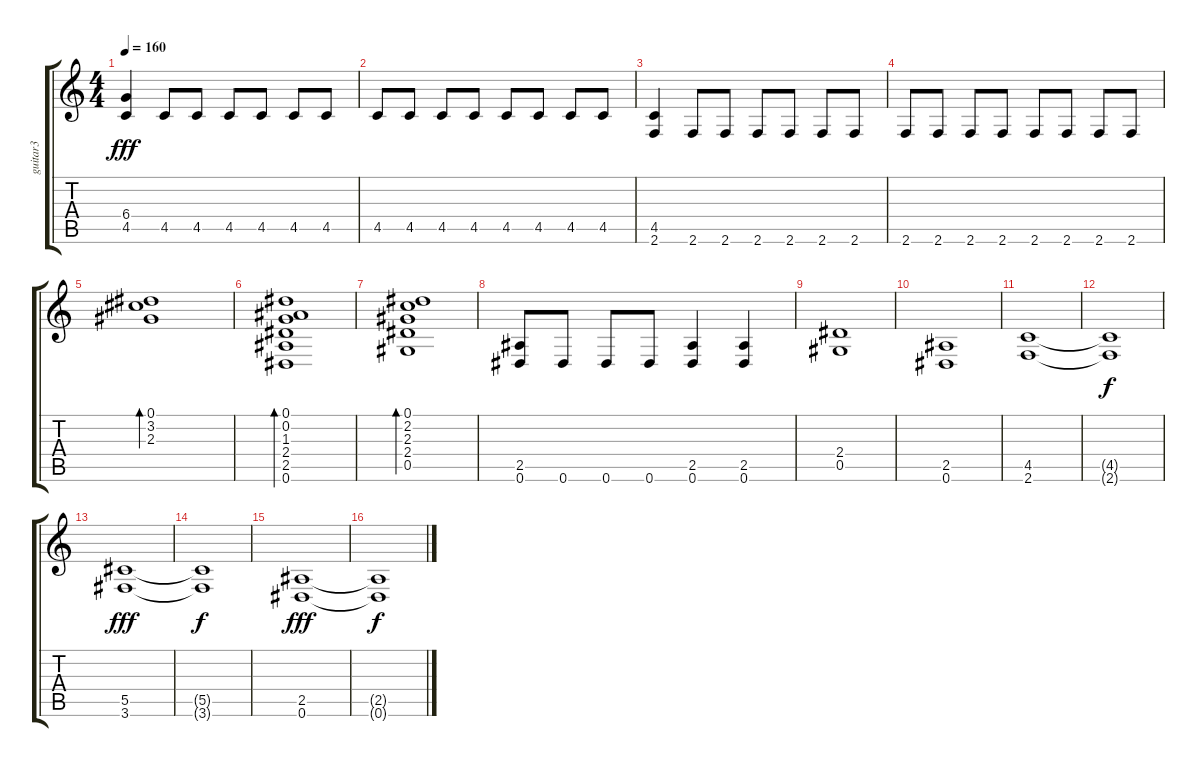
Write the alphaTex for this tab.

\track ("guitar3" "guitar3") {instrument distortionguitar}
\staff {score tabs}
\tuning (Eb4 Bb3 Gb3 Db3 Ab2 Eb2) {hide}
\ts (4 4)
\tempo 160
\clef g2
\ks c
(6.4 4.5).4{dy fff} 4.5.8 4.5.8 4.5.8 4.5.8 4.5.8 4.5.8 |
4.5.8 4.5.8 4.5.8 4.5.8 4.5.8 4.5.8 4.5.8 4.5.8 |
(4.5 2.6).4 2.6.8 2.6.8 2.6.8 2.6.8 2.6.8 2.6.8 |
2.6.8 2.6.8 2.6.8 2.6.8 2.6.8 2.6.8 2.6.8 2.6.8 |
(0.1 3.2 2.3).1{bd 120} |
(0.1 0.2 1.3 2.4 2.5 0.6).1{bd 120} |
(0.1 2.2 2.3 2.4 0.5).1{bd 120} |
(2.5 0.6).8 0.6.8 0.6.8 0.6.8 (2.5 0.6).4 (2.5 0.6).4 |
(2.4 0.5).1 |
(2.5 0.6).1 |
(4.5 2.6).1 |
(4.5{t} 2.6{t}).1{dy f} |
(5.5 3.6).1{dy fff} |
(5.5{t} 3.6{t}).1{dy f} |
(2.5 0.6).1{dy fff} |
(2.5{t} 0.6{t}).1{dy f}
